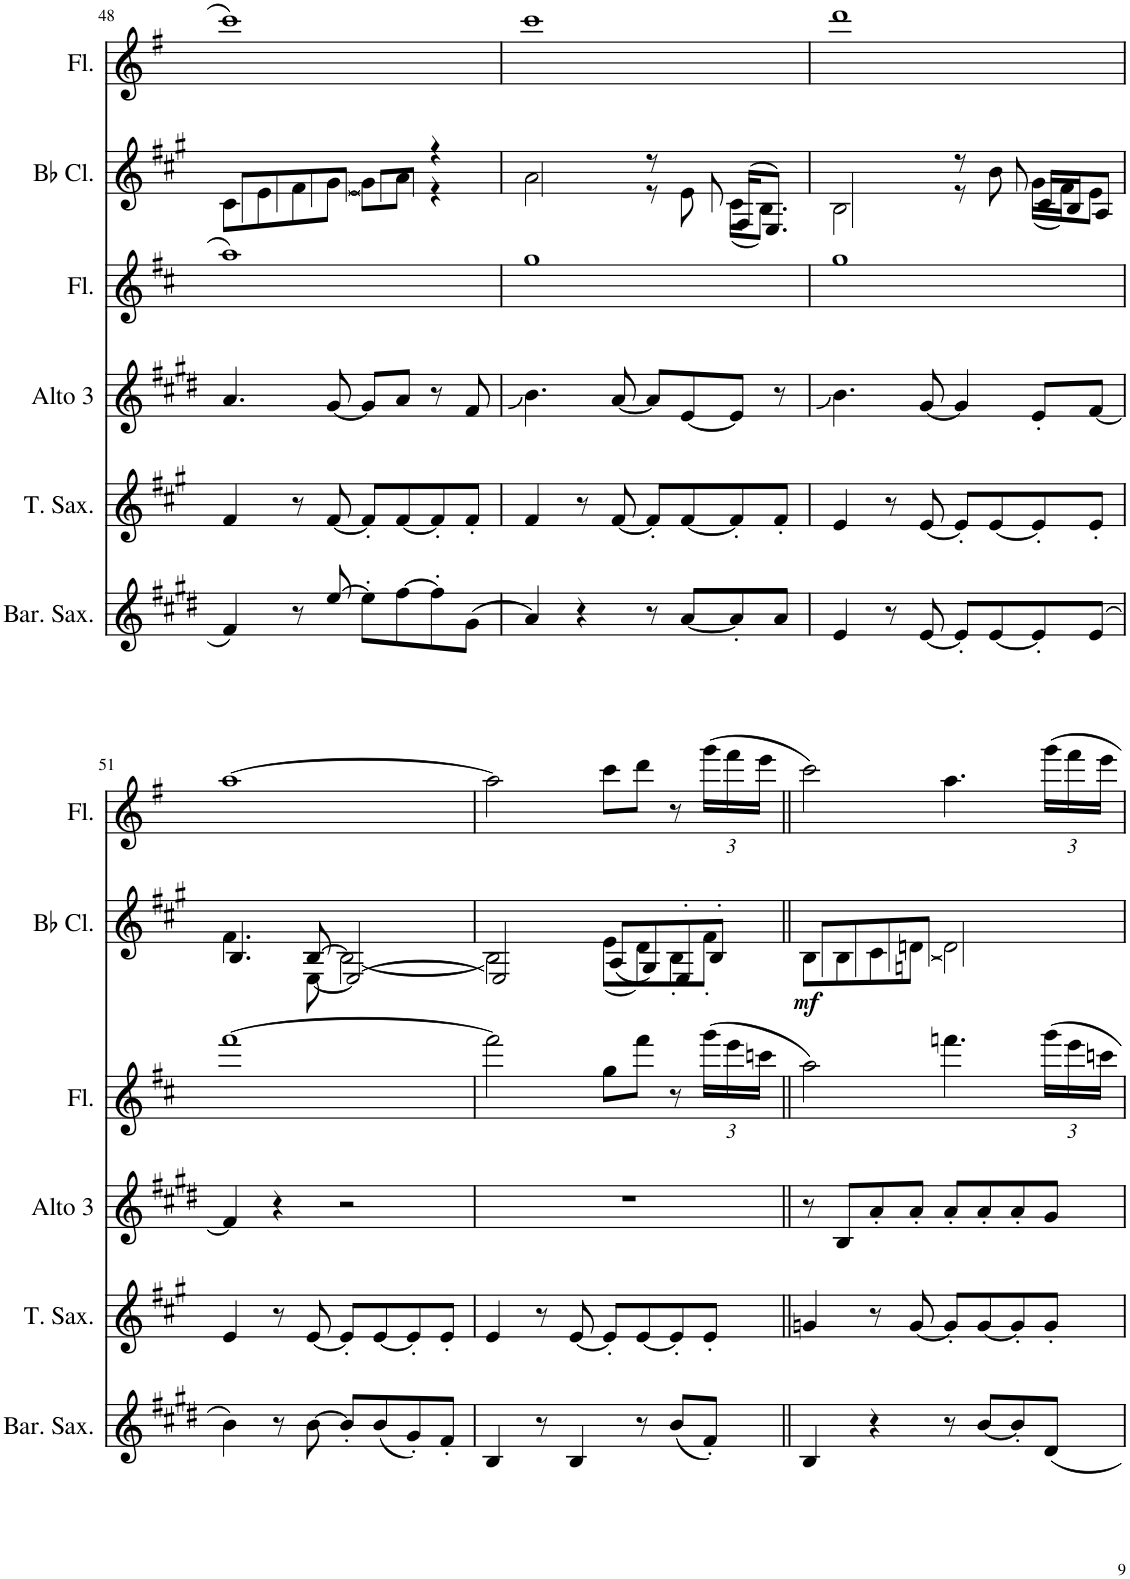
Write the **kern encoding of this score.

**kern	**kern	**kern	**kern	**kern	**dynam	**kern
*part6	*part5	*part4	*part3	*part2	*part2	*part1
*staff6	*staff5	*staff4	*staff3	*staff2	*staff2	*staff1
*I"Baritone Saxophone	*I"Tenor Saxophone	*I"Alto Sax 3	*I"Alto Sax 2	*I"Alto Saxophone	*	*I"Soprano Saxophone
*I'Bar. Sax.	*I'T. Sax.	*I'Alto 3	*I'Alto 2	*I'A. Sax.	*	*I'S. Sax.
!!LO:PB:g=z
*clefG2	*clefG2	*clefG2	*clefG2	*clefG2	*	*clefG2
*Trd12c21	*Trd8c14	*Trd5c9	*Trd5c9	*Trd1c2	*	*Trd1c2
*k[f#c#g#d#]	*k[f#c#g#]	*k[f#c#g#d#]	*k[f#c#]	*k[f#c#g#]	*	*k[f#]
*M4/4	*M4/4	*M4/4	*M4/4	*M4/4	*	*M4/4
=48	=48	=48	=48	=48	=48	=48
*	*	*	*	*^	*	*
4f#/	4f#/	4.a/	1aa	8F#/L	8c#\L	.	1ccc
.	.	.	.	8A/	8e\	.	.
8r	8r	.	.	8B/	8f#\	.	.
[8ee/	[8f#/	[8g#/	.	[8c#/J	[8g#\J	.	.
8ee'\L]	8f#'/L]	8g#/L]	.	8c#/L]	8g#\L]	.	.
[8ff#\	[8f#/	8a/J	.	8d/J	8a\J	.	.
8ff#'\]	8f#'/]	8r	.	4r	4r	.	.
(8g#\J	8f#'/J	8f#/	.	.	.	.	.
=49	=49	=49	=49	=49	=49	=49	=49
4a/)	4f#/	4.b\	1gg	2d/	2a\	.	1ccc
4r	8r	.	.	.	.	.	.
.	[8f#/	[8a/	.	.	.	.	.
8r	8f#'/L]	8a/L]	.	8r	8r	.	.
[8a/L	[8f#/	[8e/	.	8A/	8e\	.	.
8a'/]	8f#'/]	8e/J]	.	(16F#/KL	(16c#\KL	.	.
.	.	.	.	8.E/J)	8.B\J)	.	.
8a/J	8f#'/J	8r	.	.	.	.	.
=50	=50	=50	=50	=50	=50	=50	=50
4e/	4e/	4.b\	1gg	2E/	2B\	.	1ddd
8r	8r	.	.	.	.	.	.
[8e/	[8e/	[8g#/	.	.	.	.	.
8e'/L]	8e'/L]	4g#/]	.	8r	8r	.	.
[8e/	[8e/	.	.	8e/	8b\	.	.
8e'/]	8e'/]	8e'/L	.	16c#/LL	(16g#\LL	.	.
.	.	.	.	16B/J	16f#\J)	.	.
(8e/J	8e'/J	[8f#/J	.	8A/J	8e\J	.	.
!!LO:LB:g=z
=51	=51	=51	=51	=51	=51	=51	=51
4b\)	4e/	4f#/]	[1fff#	4.B/	4.f#\	.	[1aa
8r	8r	4r	.	.	.	.	.
[8b\	[8e/	.	.	[8B/	[8E\	.	.
8b'/L]	8e'/L]	2r	.	2E/_	2B\_	.	.
(<8b/	[8e/	.	.	.	.	.	.
8g#'/)	8e'/]	.	.	.	.	.	.
8f#'/J	8e'/J	.	.	.	.	.	.
=52	=52	=52	=52	=52	=52	=52	=52
4B/	4e/	1r	2fff#\]	2E/]	2B\]	.	2aa\]
8r	8r	.	.	.	.	.	.
4B/	[8e/	.	.	.	.	.	.
.	8e'/L]	.	8gg\L	(<8A/L	(8e\L	.	8ccc\L
8r	[8e/	.	8fff#\J	8G#/)	8d\)	.	8ddd\J
(8b/L	8e'/]	.	8r	8E'/	8B'\	.	8r
*	*	*	*Xbrackettup	*	*	*	*Xbrackettup
8f#'/J)	8e'/J	.	(24ggg\LL	8B'/J	8f#'\J	.	(24ggg\LL
.	.	.	24eee\	.	.	.	24fff#\
.	.	.	24cccn\JJ	.	.	.	24eee\JJ
=53||	=53||	=53||	=53||	=53||	=53||	=53||	=53||
!	!	!	!	!	!	!LO:DY:b	!
4B/	4gn/	8r	2aa\)	8E/L	8B\L	mf	2ccc\)
.	.	8B/L	.	8E/	8B\	.	.
4r	8r	8a'/	.	8F#/	8c#\	.	.
.	[8g/	8a'/J	.	[8Gn/J	[8dn\J	.	.
8r	8g'/L]	8a'/L	4.fffn\	2G/]	2d\]	.	4.aa\
[8b/L	[8g/	8a'/	.	.	.	.	.
8b'/]	8g'/]	8a'/	.	.	.	.	.
8d#/J	8g'/J	8g#/J	24ggg\LL	.	.	.	24ggg\LL
.	.	.	24eee\	.	.	.	24fff#\
.	.	.	24cccn\JJ	.	.	.	24eee\JJ
*	*	*	*	*v	*v	*	*
=	=	=	=	=	=	=
*-	*-	*-	*-	*-	*-	*-
